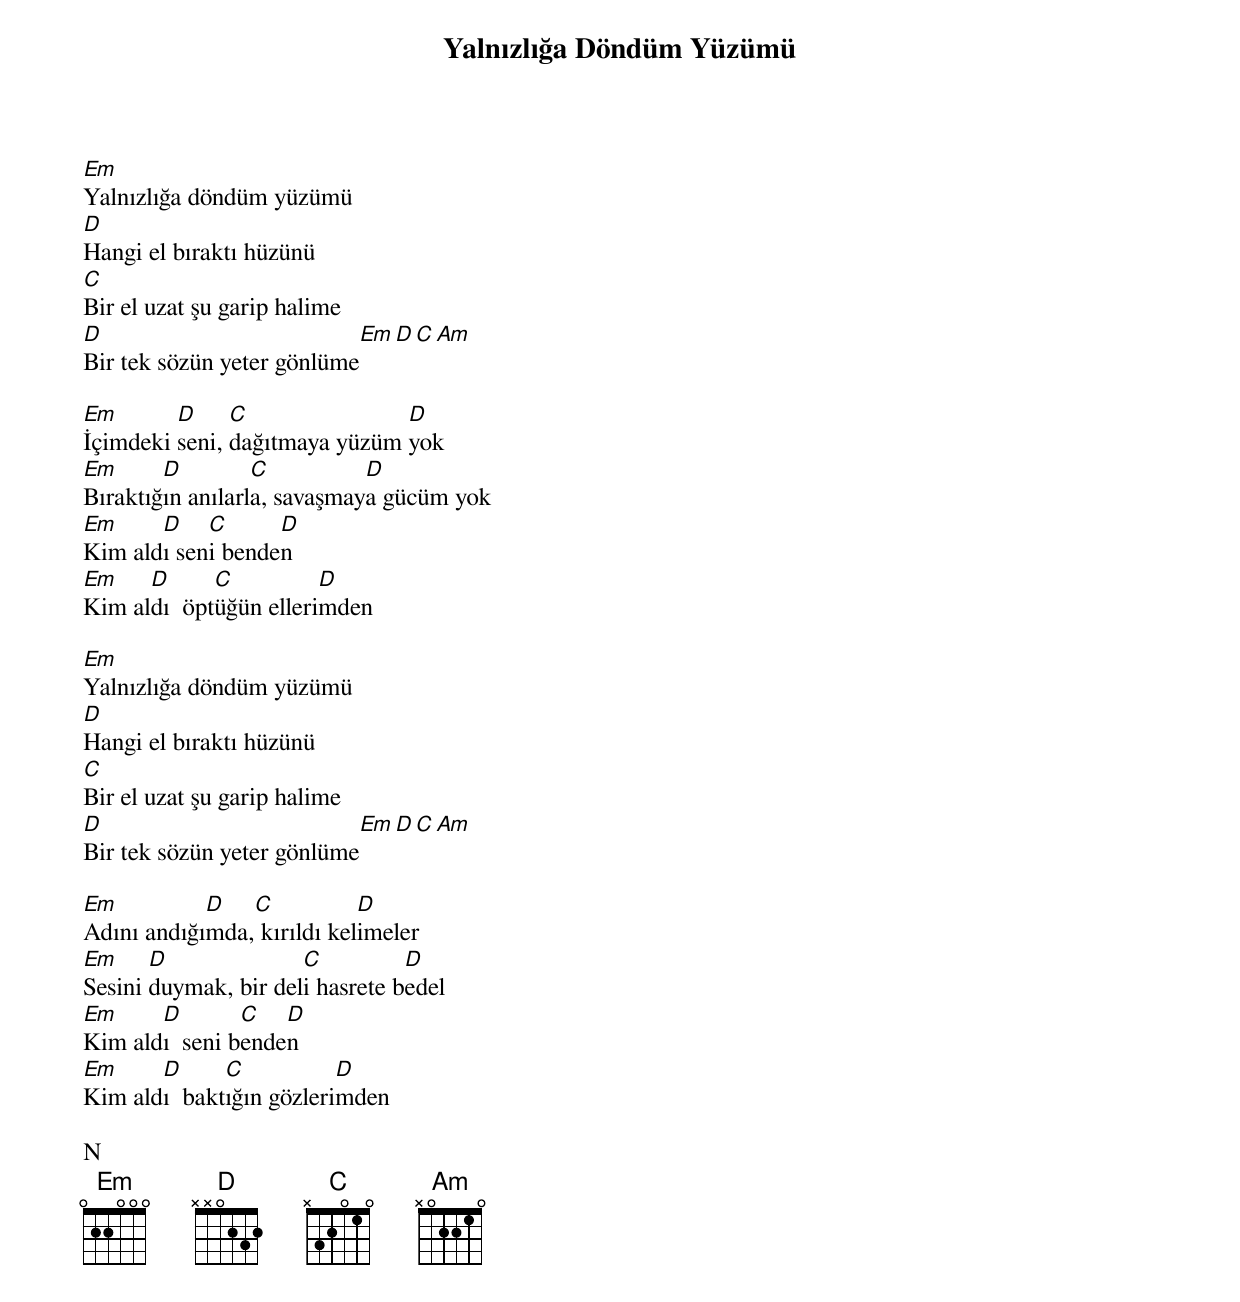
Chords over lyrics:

{title: Yalnızlığa Döndüm Yüzümü}
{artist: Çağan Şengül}

Em
Yalnızlığa döndüm yüzümü
D
Hangi el bıraktı hüzünü
C
Bir el uzat şu garip halime
D                          Em D C Am
Bir tek sözün yeter gönlüme

Em       D     C               D
İçimdeki seni, dağıtmaya yüzüm yok
Em      D         C          D
Bıraktığın anılarla, savaşmaya gücüm yok
Em     D    C      D
Kim aldı seni benden
Em    D      C          D
Kim aldı  öptüğün ellerimden

Em
Yalnızlığa döndüm yüzümü
D
Hangi el bıraktı hüzünü
C
Bir el uzat şu garip halime
D                          Em D C Am
Bir tek sözün yeter gönlüme

Em          D   C           D
Adını andığımda, kırıldı kelimeler
Em     D              C          D
Sesini duymak, bir deli hasrete bedel
Em     D        C   D
Kim aldı  seni benden
Em     D      C           D
Kim aldı  baktığın gözlerimden

N
